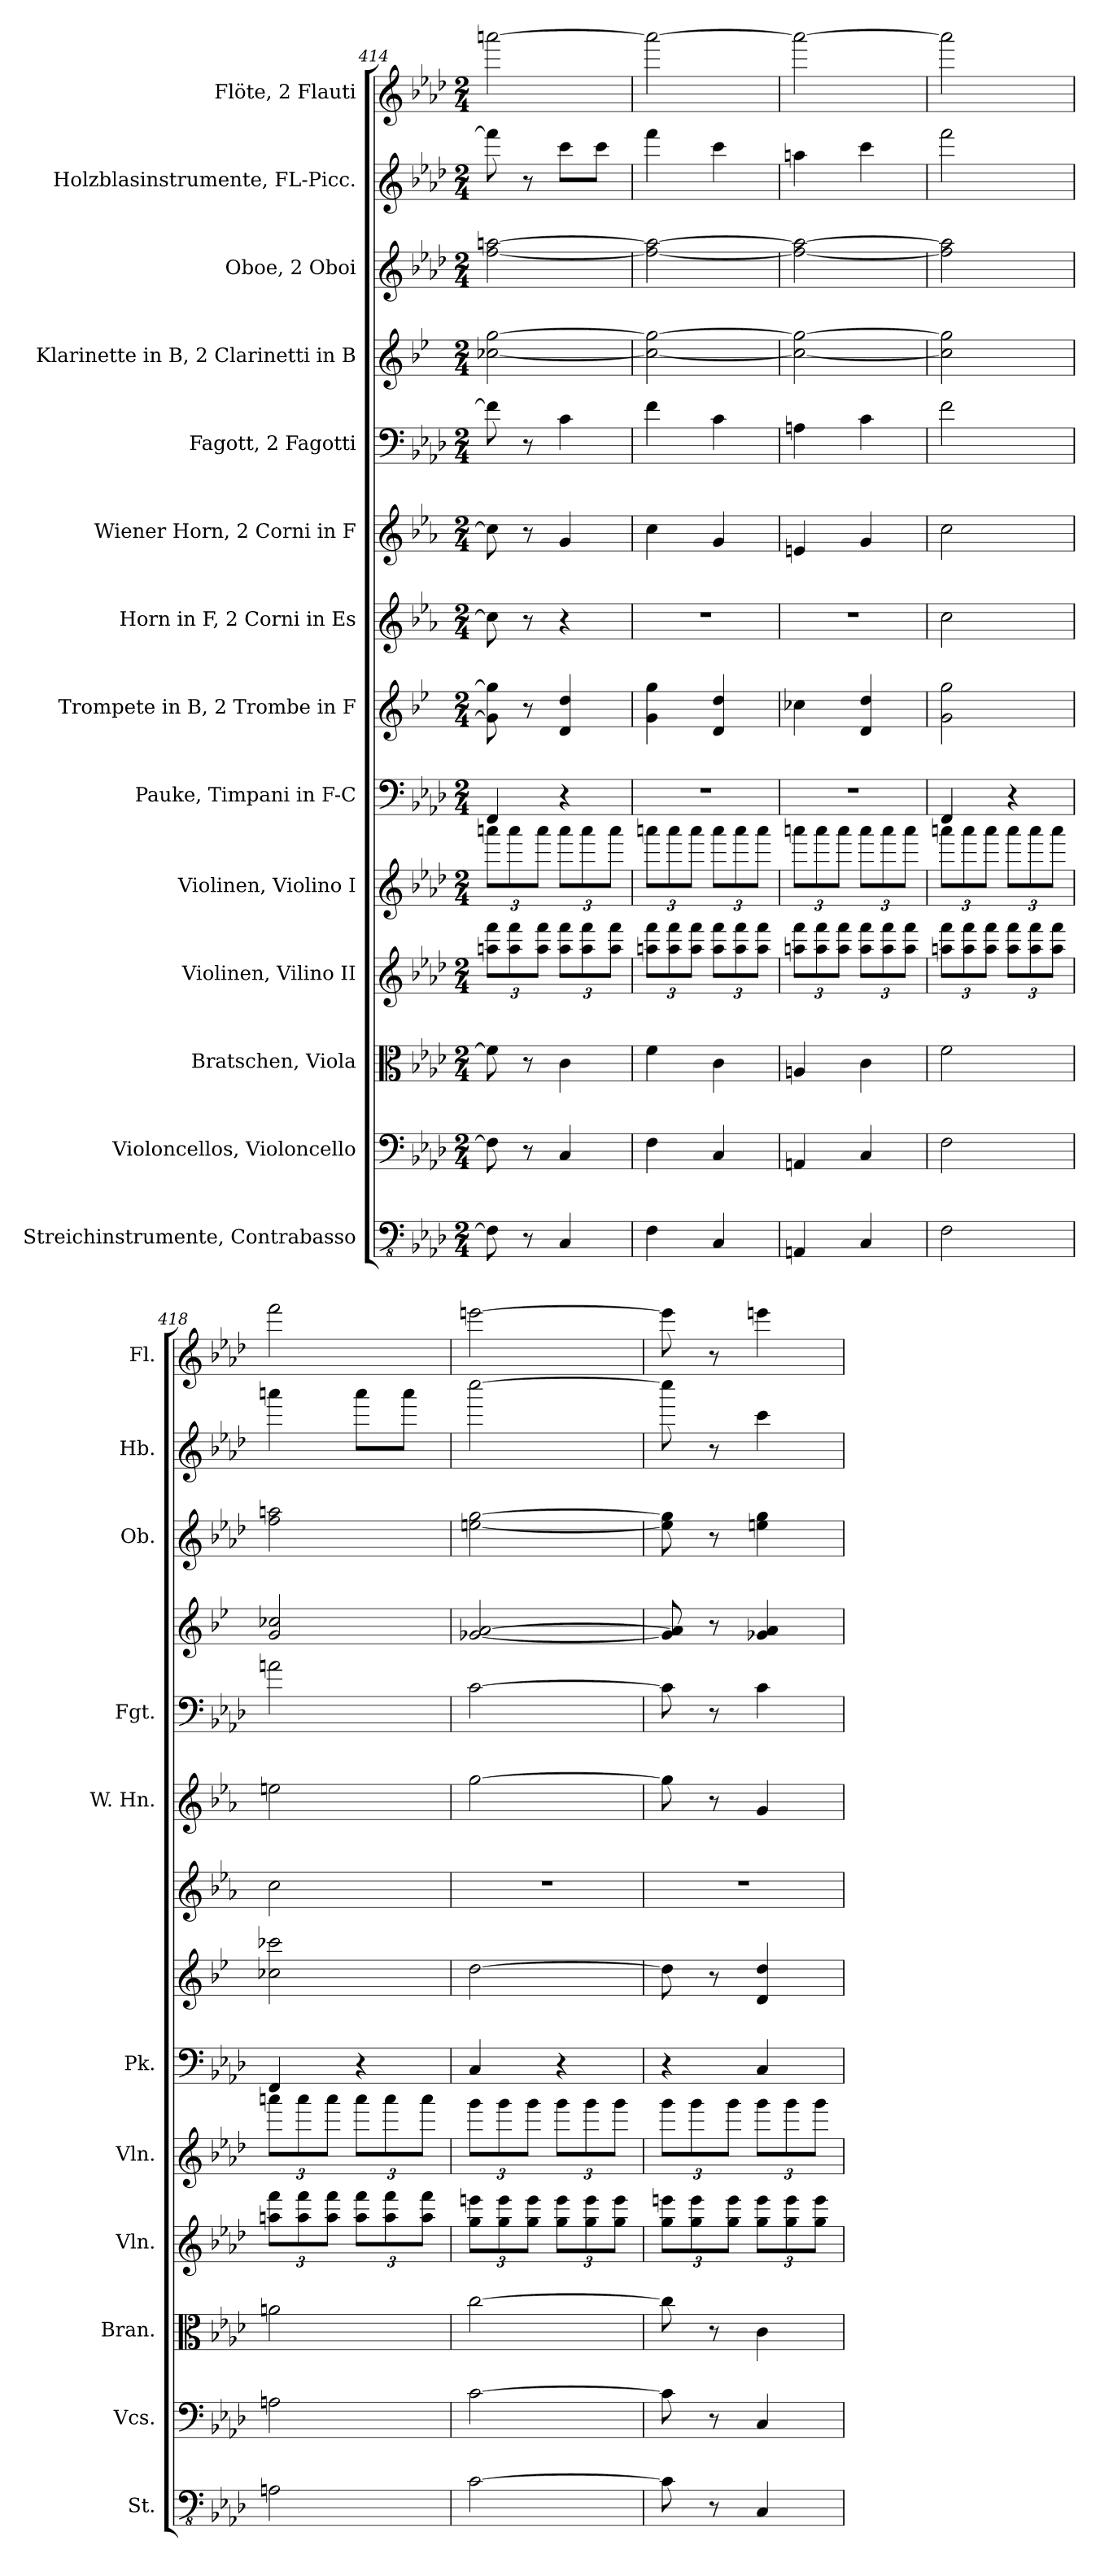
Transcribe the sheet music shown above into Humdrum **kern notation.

**kern	**kern	**kern	**kern	**kern	**kern	**kern	**kern	**kern	**kern	**kern	**kern	**kern	**kern
*part14	*part13	*part12	*part11	*part10	*part9	*part8	*part7	*part6	*part5	*part4	*part3	*part2	*part1
*staff14	*staff13	*staff12	*staff11	*staff10	*staff9	*staff8	*staff7	*staff6	*staff5	*staff4	*staff3	*staff2	*staff1
*I"Streichinstrumente, Contrabasso	*I"Violoncellos, Violoncello	*I"Bratschen, Viola	*I"Violinen, Vilino II	*I"Violinen, Violino I	*I"Pauke, Timpani in F-C	*I"Trompete in B, 2 Trombe in F	*I"Horn in F, 2 Corni in Es	*I"Wiener Horn, 2 Corni in F	*I"Fagott, 2 Fagotti	*I"Klarinette in B, 2 Clarinetti in B	*I"Oboe, 2 Oboi	*I"Holzblasinstrumente, FL-Picc.	*I"Flöte, 2 Flauti
*I'St.	*I'Vcs.	*I'Bran.	*I'Vln.	*I'Vln.	*I'Pk.	*	*	*I'W. Hn.	*I'Fgt.	*	*I'Ob.	*I'Hb.	*I'Fl.
*clefFv4	*clefF4	*clefC3	*clefG2	*clefG2	*clefF4	*clefG2	*clefG2	*clefG2	*clefF4	*clefG2	*clefG2	*clefG2	*clefG2
*	*	*	*	*	*	*ITrd1c2	*ITrd4c7	*ITrd4c7	*	*ITrd1c2	*	*	*
*k[b-e-a-d-]	*k[b-e-a-d-]	*k[b-e-a-d-]	*k[b-e-a-d-]	*k[b-e-a-d-]	*k[b-e-a-d-]	*k[b-e-a-d-]	*k[b-e-a-d-]	*k[b-e-a-d-]	*k[b-e-a-d-]	*k[b-e-a-d-]	*k[b-e-a-d-]	*k[b-e-a-d-]	*k[b-e-a-d-]
*M2/4	*M2/4	*M2/4	*M2/4	*M2/4	*M2/4	*M2/4	*M2/4	*M2/4	*M2/4	*M2/4	*M2/4	*M2/4	*M2/4
*	*	*	*Xbrackettup	*Xbrackettup	*	*	*	*	*	*	*	*	*
=414	=414	=414	=414	=414	=414	=414	=414	=414	=414	=414	=414	=414	=414
8FF\]	8F\]	8f\]	12aan\ 12fff\L	12aaan\L	4FF/	8f\] 8ff\]	8f\]	8f\]	8f\]	[2b--X\ [2ff\	[2ff\ [2aan\	8fff\]	[2aaan\
.	.	.	12aa\ 12fff\	12aaa\	.	.	.	.	.	.	.	.	.
8r	8r	8r	.	.	.	8r	8r	8r	8r	.	.	8r	.
.	.	.	12aa\ 12fff\J	12aaa\J	.	.	.	.	.	.	.	.	.
4CC/	4C/	4c\	12aa\ 12fff\L	12aaa\L	4r	4c/ 4cc/	4r	4c/	4c\	.	.	8ccc\L	.
.	.	.	12aa\ 12fff\	12aaa\	.	.	.	.	.	.	.	.	.
.	.	.	.	.	.	.	.	.	.	.	.	8ccc\J	.
.	.	.	12aa\ 12fff\J	12aaa\J	.	.	.	.	.	.	.	.	.
!!LO:PB:g=z
=415	=415	=415	=415	=415	=415	=415	=415	=415	=415	=415	=415	=415	=415
4FF\	4F\	4f\	12aan\ 12fff\L	12aaan\L	2r	4f\ 4ff\	2r	4f\	4f\	2b--\_ 2ff\_	2ff\_ 2aa\_	4fff\	2aaa\_
.	.	.	12aa\ 12fff\	12aaa\	.	.	.	.	.	.	.	.	.
.	.	.	12aa\ 12fff\J	12aaa\J	.	.	.	.	.	.	.	.	.
4CC/	4C/	4c\	12aa\ 12fff\L	12aaa\L	.	4c/ 4cc/	.	4c/	4c\	.	.	4ccc\	.
.	.	.	12aa\ 12fff\	12aaa\	.	.	.	.	.	.	.	.	.
.	.	.	12aa\ 12fff\J	12aaa\J	.	.	.	.	.	.	.	.	.
=416	=416	=416	=416	=416	=416	=416	=416	=416	=416	=416	=416	=416	=416
4AAAn/	4AAn/	4An/	12aan\ 12fff\L	12aaan\L	2r	4b--X\	2r	4An/	4An\	2b--\_ 2ff\_	2ff\_ 2aa\_	4aan\	2aaa\_
.	.	.	12aa\ 12fff\	12aaa\	.	.	.	.	.	.	.	.	.
.	.	.	12aa\ 12fff\J	12aaa\J	.	.	.	.	.	.	.	.	.
4CC/	4C/	4c\	12aa\ 12fff\L	12aaa\L	.	4c/ 4cc/	.	4c/	4c\	.	.	4ccc\	.
.	.	.	12aa\ 12fff\	12aaa\	.	.	.	.	.	.	.	.	.
.	.	.	12aa\ 12fff\J	12aaa\J	.	.	.	.	.	.	.	.	.
=417	=417	=417	=417	=417	=417	=417	=417	=417	=417	=417	=417	=417	=417
2FF\	2F\	2f\	12aan\ 12fff\L	12aaan\L	4FF/	2f\ 2ff\	2f\	2f\	2f\	2b--\] 2ff\]	2ff\] 2aa\]	2fff\	2aaa\]
.	.	.	12aa\ 12fff\	12aaa\	.	.	.	.	.	.	.	.	.
.	.	.	12aa\ 12fff\J	12aaa\J	.	.	.	.	.	.	.	.	.
.	.	.	12aa\ 12fff\L	12aaa\L	4r	.	.	.	.	.	.	.	.
.	.	.	12aa\ 12fff\	12aaa\	.	.	.	.	.	.	.	.	.
.	.	.	12aa\ 12fff\J	12aaa\J	.	.	.	.	.	.	.	.	.
=418	=418	=418	=418	=418	=418	=418	=418	=418	=418	=418	=418	=418	=418
2AAn\	2An\	2an\	12aan\ 12fff\L	12aaan\L	4FF/	2b--X\ 2bb--X\	2f\	2an\	2an\	2f/ 2b--X/	2ff\ 2aan\	4aaan\	2fff\
.	.	.	12aa\ 12fff\	12aaa\	.	.	.	.	.	.	.	.	.
.	.	.	12aa\ 12fff\J	12aaa\J	.	.	.	.	.	.	.	.	.
.	.	.	12aa\ 12fff\L	12aaa\L	4r	.	.	.	.	.	.	8aaa\L	.
.	.	.	12aa\ 12fff\	12aaa\	.	.	.	.	.	.	.	.	.
.	.	.	.	.	.	.	.	.	.	.	.	8aaa\J	.
.	.	.	12aa\ 12fff\J	12aaa\J	.	.	.	.	.	.	.	.	.
=419	=419	=419	=419	=419	=419	=419	=419	=419	=419	=419	=419	=419	=419
[2C\	[2c\	[2cc\	12gg\ 12eeen\L	12ggg\L	4C/	[2cc\	2r	[2cc\	[2c\	[2f-X/ [2g/	[2een\ [2gg\	[2cccc\	[2eeen\
.	.	.	12gg\ 12eee\	12ggg\	.	.	.	.	.	.	.	.	.
.	.	.	12gg\ 12eee\J	12ggg\J	.	.	.	.	.	.	.	.	.
.	.	.	12gg\ 12eee\L	12ggg\L	4r	.	.	.	.	.	.	.	.
.	.	.	12gg\ 12eee\	12ggg\	.	.	.	.	.	.	.	.	.
.	.	.	12gg\ 12eee\J	12ggg\J	.	.	.	.	.	.	.	.	.
!!LO:PB:g=z
=420	=420	=420	=420	=420	=420	=420	=420	=420	=420	=420	=420	=420	=420
8C\]	8c\]	8cc\]	12gg\ 12eeen\L	12ggg\L	4r	8cc\]	2r	8cc\]	8c\]	8f-/] 8g/]	8ee\] 8gg\]	8cccc\]	8eee\]
.	.	.	12gg\ 12eee\	12ggg\	.	.	.	.	.	.	.	.	.
8r	8r	8r	.	.	.	8r	.	8r	8r	8r	8r	8r	8r
.	.	.	12gg\ 12eee\J	12ggg\J	.	.	.	.	.	.	.	.	.
4CC/	4C/	4c\	12gg\ 12eee\L	12ggg\L	4C/	4c/ 4cc/	.	4c/	4c\	4f-X/ 4g/	4een\ 4gg\	4ccc\	4eeen\
.	.	.	12gg\ 12eee\	12ggg\	.	.	.	.	.	.	.	.	.
.	.	.	12gg\ 12eee\J	12ggg\J	.	.	.	.	.	.	.	.	.
=	=	=	=	=	=	=	=	=	=	=	=	=	=
*-	*-	*-	*-	*-	*-	*-	*-	*-	*-	*-	*-	*-	*-
